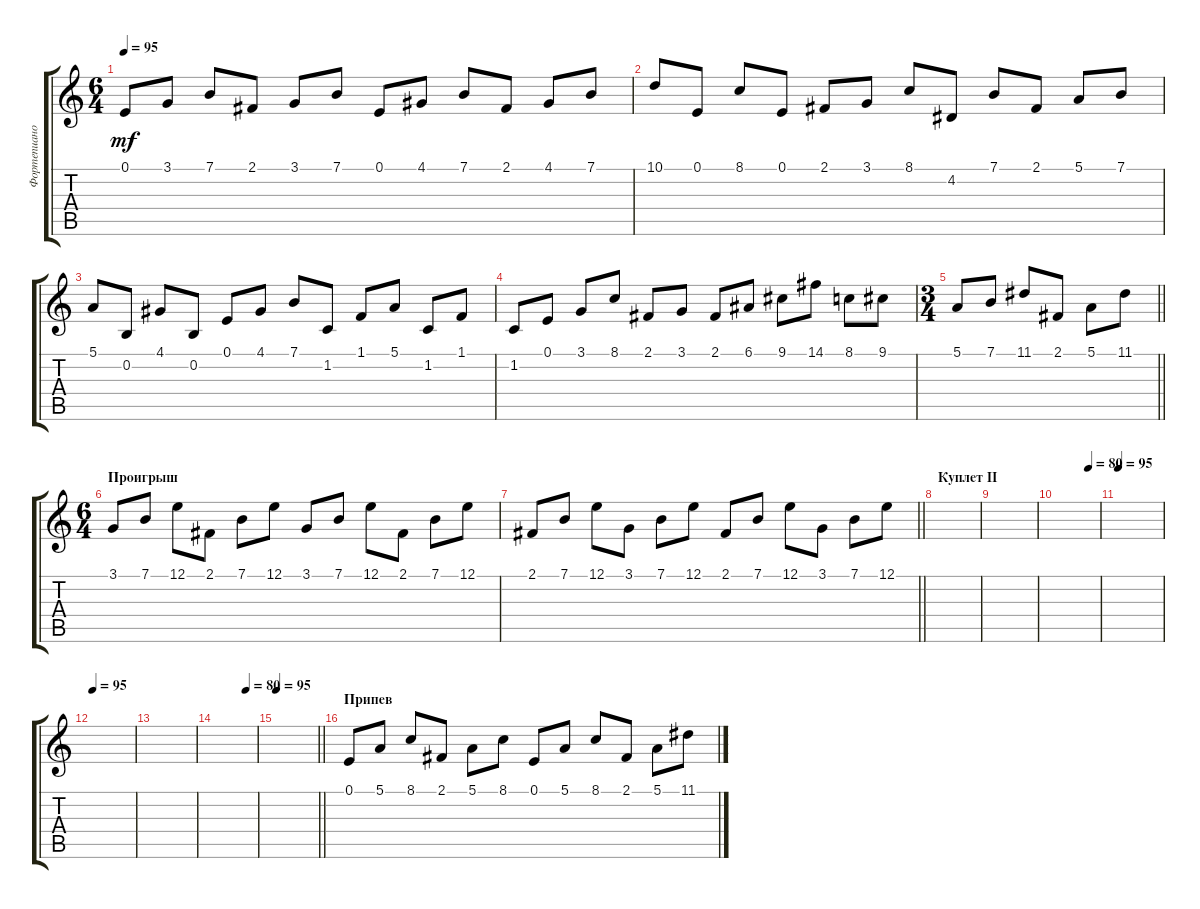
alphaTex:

\track ("Фортепиано" "Фортепиано") {instrument brightacousticpiano}
\staff {score tabs}
\tuning (E4 B3 G3 D3 A2 E2) {hide}
\ts (6 4)
\tempo 95
\clef g2
\ks c
0.1.8{dy mf} 3.1.8 7.1.8 2.1.8 3.1.8 7.1.8 0.1.8 4.1.8 7.1.8 2.1.8 4.1.8 7.1.8 |
10.1.8 0.1.8 8.1.8 0.1.8 2.1.8 3.1.8 8.1.8 4.2.8 7.1.8 2.1.8 5.1.8 7.1.8 |
5.1.8 0.2.8 4.1.8 0.2.8 0.1.8 4.1.8 7.1.8 1.2.8 1.1.8 5.1.8 1.2.8 1.1.8 |
1.2.8 0.1.8 3.1.8 8.1.8 2.1.8 3.1.8 2.1.8 6.1.8 9.1.8 14.1.8 8.1.8 9.1.8 |
\ts (3 4)
\barLineRight lightlight
5.1.8 7.1.8 11.1.8 2.1.8 5.1.8 11.1.8 |
\ts (6 4)
\section ("" "Проигрыш")
3.1.8 7.1.8 12.1.8 2.1.8 7.1.8 12.1.8 3.1.8 7.1.8 12.1.8 2.1.8 7.1.8 12.1.8 |
\barLineRight lightlight
2.1.8 7.1.8 12.1.8 3.1.8 7.1.8 12.1.8 2.1.8 7.1.8 12.1.8 3.1.8 7.1.8 12.1.8 |
\section ("" "Куплет II")
|
|
\tempo (80 0.75)
|
\tempo 95
|
\tempo 95
|
|
\tempo (80 0.75)
|
\tempo 95
\barLineRight lightlight
|
\section ("" "Припев")
0.1.8 5.1.8 8.1.8 2.1.8 5.1.8 8.1.8 0.1.8 5.1.8 8.1.8 2.1.8 5.1.8 11.1.8
